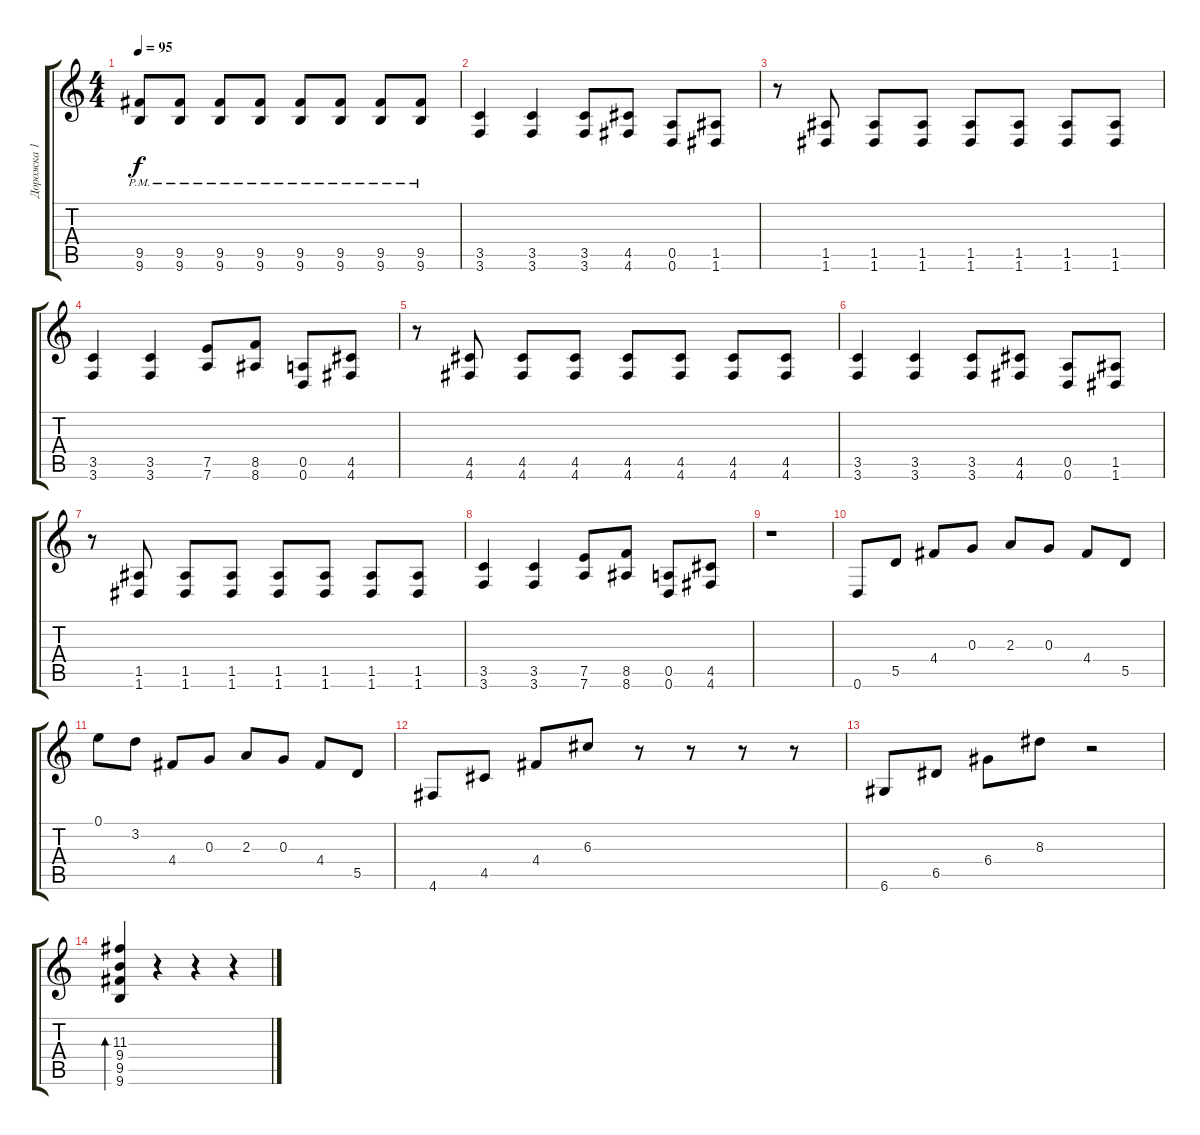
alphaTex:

\track ("Дорожка 1" "Дорожка 1") {instrument electricguitarclean}
\staff {score tabs}
\tuning (E4 B3 G3 D3 A2 D2) {hide}
\ts (4 4)
\tempo 95
\clef g2
\ks c
(9.5{pm} 9.6{pm}).8{dy f volume 16 instrument distortionguitar} (9.5{pm} 9.6{pm}).8 (9.5{pm} 9.6{pm}).8 (9.5{pm} 9.6{pm}).8 (9.5{pm} 9.6{pm}).8 (9.5{pm} 9.6{pm}).8 (9.5{pm} 9.6{pm}).8 (9.5{pm} 9.6{pm}).8 |
(3.5 3.6).4 (3.5 3.6).4 (3.5 3.6).8 (4.5 4.6).8 (0.5 0.6).8 (1.5 1.6).8 |
r.8 (1.5 1.6).8 (1.5 1.6).8 (1.5 1.6).8 (1.5 1.6).8 (1.5 1.6).8 (1.5 1.6).8 (1.5 1.6).8 |
(3.5 3.6).4 (3.5 3.6).4 (7.5 7.6).8 (8.5 8.6).8 (0.5 0.6).8 (4.5 4.6).8 |
r.8 (4.5 4.6).8 (4.5 4.6).8 (4.5 4.6).8 (4.5 4.6).8 (4.5 4.6).8 (4.5 4.6).8 (4.5 4.6).8 |
(3.5 3.6).4 (3.5 3.6).4 (3.5 3.6).8 (4.5 4.6).8 (0.5 0.6).8 (1.5 1.6).8 |
r.8 (1.5 1.6).8 (1.5 1.6).8 (1.5 1.6).8 (1.5 1.6).8 (1.5 1.6).8 (1.5 1.6).8 (1.5 1.6).8 |
(3.5 3.6).4 (3.5 3.6).4 (7.5 7.6).8 (8.5 8.6).8 (0.5 0.6).8 (4.5 4.6).8 |
r.1 |
0.6.8{volume 16 instrument electricguitarclean} 5.5.8 4.4.8 0.3.8 2.3.8 0.3.8 4.4.8 5.5.8 |
0.1.8 3.2.8 4.4.8 0.3.8 2.3.8 0.3.8 4.4.8 5.5.8 |
4.6.8 4.5.8 4.4.8 6.3.8 r.8 r.8 r.8 r.8 |
6.6.8 6.5.8 6.4.8 8.3.8 r.2 |
(11.3 9.4 9.5 9.6).4{bd 240} r.4 r.4 r.4
